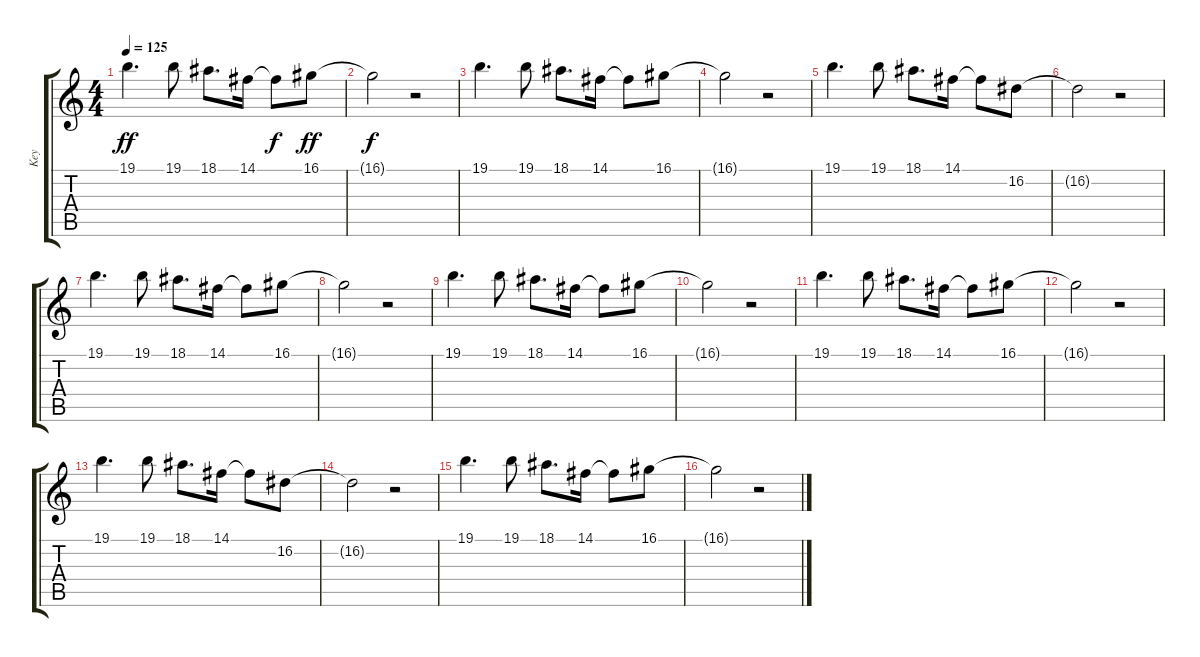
\track ("Key" "Key") {instrument koto}
\staff {score tabs}
\tuning (E4 B3 G3 D3 A2 E2) {hide}
\ts (4 4)
\tempo 125
\clef g2
\ks c
19.1.4{d dy ff} 19.1.8 18.1.8{d} 14.1.16 14.1{t}.8{dy f} 16.1.8{dy ff} |
16.1{t}.2{dy f} r.2 |
19.1.4{d} 19.1.8 18.1.8{d} 14.1.16 14.1{t}.8 16.1.8 |
16.1{t}.2 r.2 |
19.1.4{d} 19.1.8 18.1.8{d} 14.1.16 14.1{t}.8 16.2.8 |
16.2{t}.2 r.2 |
19.1.4{d} 19.1.8 18.1.8{d} 14.1.16 14.1{t}.8 16.1.8 |
16.1{t}.2 r.2 |
19.1.4{d} 19.1.8 18.1.8{d} 14.1.16 14.1{t}.8 16.1.8 |
16.1{t}.2 r.2 |
19.1.4{d} 19.1.8 18.1.8{d} 14.1.16 14.1{t}.8 16.1.8 |
16.1{t}.2 r.2 |
19.1.4{d} 19.1.8 18.1.8{d} 14.1.16 14.1{t}.8 16.2.8 |
16.2{t}.2 r.2 |
19.1.4{d} 19.1.8 18.1.8{d} 14.1.16 14.1{t}.8 16.1.8 |
16.1{t}.2 r.2
